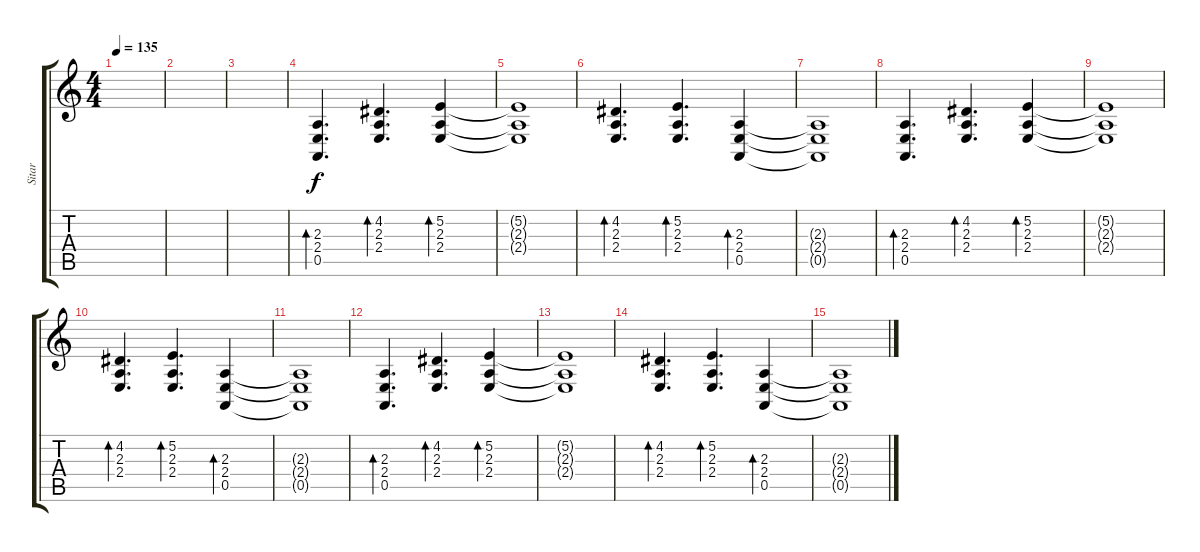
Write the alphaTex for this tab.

\track ("Sitar" "Sitar") {instrument sitar}
\staff {score tabs}
\tuning (E4 B3 G3 D3 A2 E2) {hide}
\ts (4 4)
\tempo 135
\clef g2
\ks c
|
|
|
(2.3 2.4 0.5).4{d bd 240} (4.2 2.3 2.4).4{d bd 240} (5.2 2.3 2.4).4{bd 240} |
(5.2{t} 2.3{t} 2.4{t}).1 |
(4.2 2.3 2.4).4{d bd 240} (5.2 2.3 2.4).4{d bd 240} (2.3 2.4 0.5).4{bd 240} |
(2.3{t} 2.4{t} 0.5{t}).1 |
(2.3 2.4 0.5).4{d bd 240} (4.2 2.3 2.4).4{d bd 240} (5.2 2.3 2.4).4{bd 240} |
(5.2{t} 2.3{t} 2.4{t}).1 |
(4.2 2.3 2.4).4{d bd 240} (5.2 2.3 2.4).4{d bd 240} (2.3 2.4 0.5).4{bd 240} |
(2.3{t} 2.4{t} 0.5{t}).1 |
(2.3 2.4 0.5).4{d bd 240} (4.2 2.3 2.4).4{d bd 240} (5.2 2.3 2.4).4{bd 240} |
(5.2{t} 2.3{t} 2.4{t}).1 |
(4.2 2.3 2.4).4{d bd 240} (5.2 2.3 2.4).4{d bd 240} (2.3 2.4 0.5).4{bd 240} |
(2.3{t} 2.4{t} 0.5{t}).1
